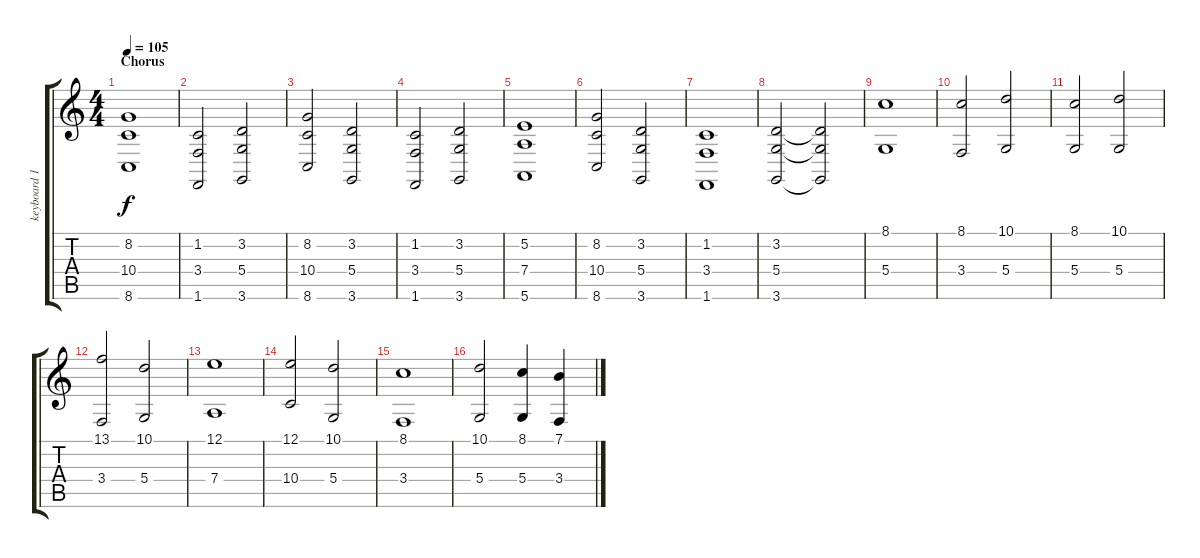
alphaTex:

\track ("keyboard 1" "keyboard 1") {instrument stringensemble1}
\staff {score tabs}
\tuning (E4 B3 G3 D3 A2 E2) {hide}
\ts (4 4)
\section ("" "Chorus")
\tempo 105
\clef g2
\ks c
(8.2 10.4 8.6).1{dy f instrument stringensemble1} |
(1.2 3.4 1.6).2 (3.2 5.4 3.6).2 |
(8.2 10.4 8.6).2 (3.2 5.4 3.6).2 |
(1.2 3.4 1.6).2 (3.2 5.4 3.6).2 |
(5.2 7.4 5.6).1 |
(8.2 10.4 8.6).2 (3.2 5.4 3.6).2 |
(1.2 3.4 1.6).1 |
(3.2 5.4 3.6).2 (3.2{t} 5.4{t} 3.6{t}).2 |
\section ("" "")
(8.1 5.4).1 |
(8.1 3.4).2 (10.1 5.4).2 |
(8.1 5.4).2 (10.1 5.4).2 |
(13.1 3.4).2 (10.1 5.4).2 |
(12.1 7.4).1 |
(12.1 10.4).2 (10.1 5.4).2 |
(8.1 3.4).1 |
(10.1 5.4).2 (8.1 5.4).4 (7.1 3.4).4
